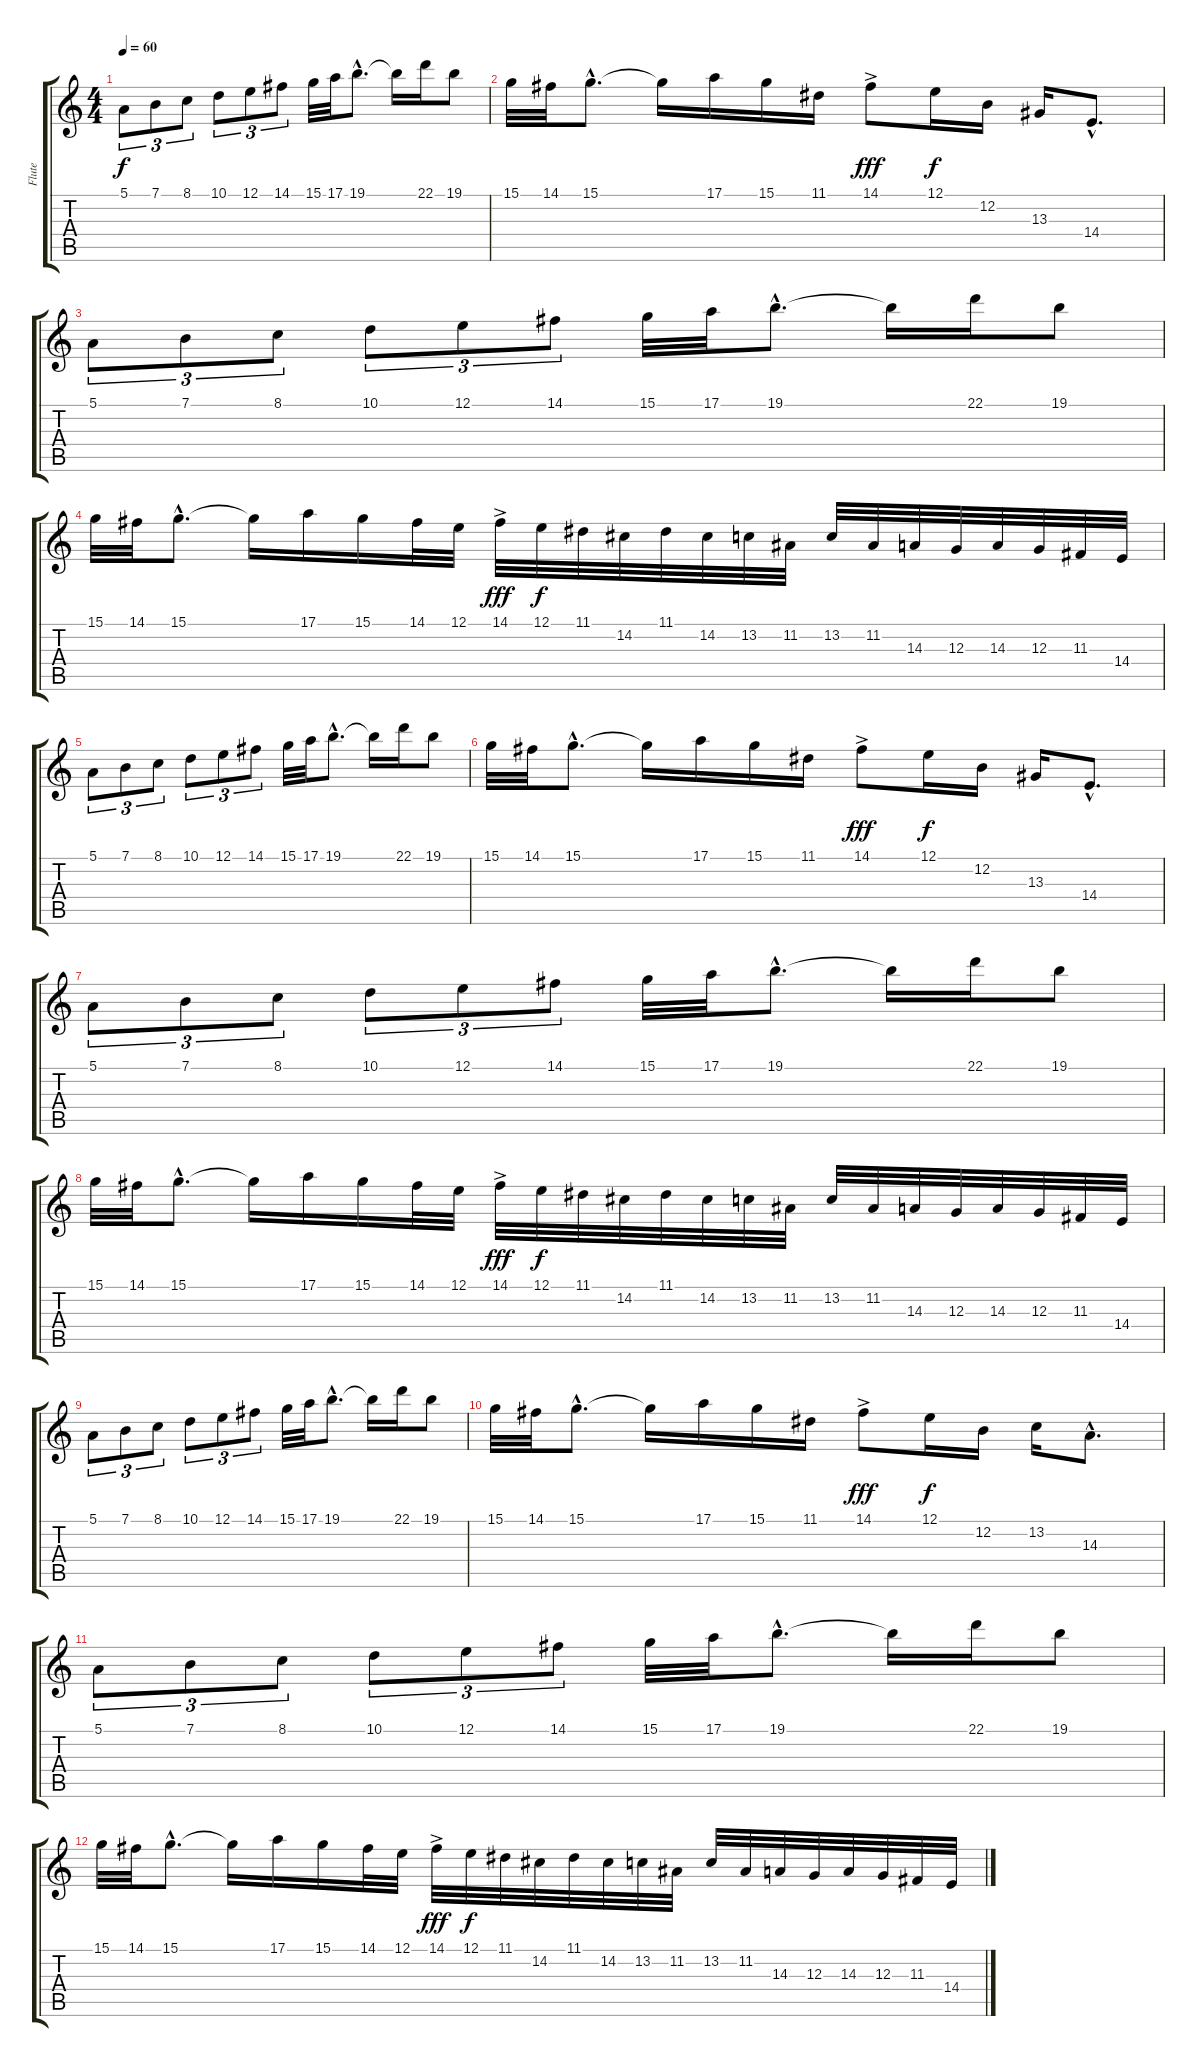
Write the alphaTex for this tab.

\track ("Flute" "Flute") {instrument flute}
\staff {score tabs}
\tuning (E4 B3 G3 D3 A2 E2) {hide}
\ts (4 4)
\tempo 60
\clef g2
\ks c
5.1.8{tu (3 2) dy f} 7.1.8{tu (3 2)} 8.1.8{tu (3 2)} 10.1.8{tu (3 2)} 12.1.8{tu (3 2)} 14.1.8{tu (3 2)} 15.1.32 17.1.32 19.1{hac}.8{d} 19.1{t}.16 22.1.16 19.1.8 |
15.1.32 14.1.32 15.1{hac}.8{d} 15.1{t}.16 17.1.16 15.1.16 11.1.16 14.1{ac}.8{dy fff} 12.1.16{dy f} 12.2.16 13.3.16 14.4{hac}.8{d} |
5.1.8{tu (3 2)} 7.1.8{tu (3 2)} 8.1.8{tu (3 2)} 10.1.8{tu (3 2)} 12.1.8{tu (3 2)} 14.1.8{tu (3 2)} 15.1.32 17.1.32 19.1{hac}.8{d} 19.1{t}.16 22.1.16 19.1.8 |
15.1.32 14.1.32 15.1{hac}.8{d} 15.1{t}.16 17.1.16 15.1.16 14.1.32 12.1.32 14.1{ac}.32{dy fff} 12.1.32{dy f} 11.1.32 14.2.32 11.1.32 14.2.32 13.2.32 11.2.32 13.2.32 11.2.32 14.3.32 12.3.32 14.3.32 12.3.32 11.3.32 14.4.32 |
5.1.8{tu (3 2)} 7.1.8{tu (3 2)} 8.1.8{tu (3 2)} 10.1.8{tu (3 2)} 12.1.8{tu (3 2)} 14.1.8{tu (3 2)} 15.1.32 17.1.32 19.1{hac}.8{d} 19.1{t}.16 22.1.16 19.1.8 |
15.1.32 14.1.32 15.1{hac}.8{d} 15.1{t}.16 17.1.16 15.1.16 11.1.16 14.1{ac}.8{dy fff} 12.1.16{dy f} 12.2.16 13.3.16 14.4{hac}.8{d} |
5.1.8{tu (3 2)} 7.1.8{tu (3 2)} 8.1.8{tu (3 2)} 10.1.8{tu (3 2)} 12.1.8{tu (3 2)} 14.1.8{tu (3 2)} 15.1.32 17.1.32 19.1{hac}.8{d} 19.1{t}.16 22.1.16 19.1.8 |
15.1.32 14.1.32 15.1{hac}.8{d} 15.1{t}.16 17.1.16 15.1.16 14.1.32 12.1.32 14.1{ac}.32{dy fff} 12.1.32{dy f} 11.1.32 14.2.32 11.1.32 14.2.32 13.2.32 11.2.32 13.2.32 11.2.32 14.3.32 12.3.32 14.3.32 12.3.32 11.3.32 14.4.32 |
5.1.8{tu (3 2)} 7.1.8{tu (3 2)} 8.1.8{tu (3 2)} 10.1.8{tu (3 2)} 12.1.8{tu (3 2)} 14.1.8{tu (3 2)} 15.1.32 17.1.32 19.1{hac}.8{d} 19.1{t}.16 22.1.16 19.1.8 |
15.1.32 14.1.32 15.1{hac}.8{d} 15.1{t}.16 17.1.16 15.1.16 11.1.16 14.1{ac}.8{dy fff} 12.1.16{dy f} 12.2.16 13.2.16 14.3{hac}.8{d} |
5.1.8{tu (3 2)} 7.1.8{tu (3 2)} 8.1.8{tu (3 2)} 10.1.8{tu (3 2)} 12.1.8{tu (3 2)} 14.1.8{tu (3 2)} 15.1.32 17.1.32 19.1{hac}.8{d} 19.1{t}.16 22.1.16 19.1.8 |
15.1.32 14.1.32 15.1{hac}.8{d} 15.1{t}.16 17.1.16 15.1.16 14.1.32 12.1.32 14.1{ac}.32{dy fff} 12.1.32{dy f} 11.1.32 14.2.32 11.1.32 14.2.32 13.2.32 11.2.32 13.2.32 11.2.32 14.3.32 12.3.32 14.3.32 12.3.32 11.3.32 14.4.32
